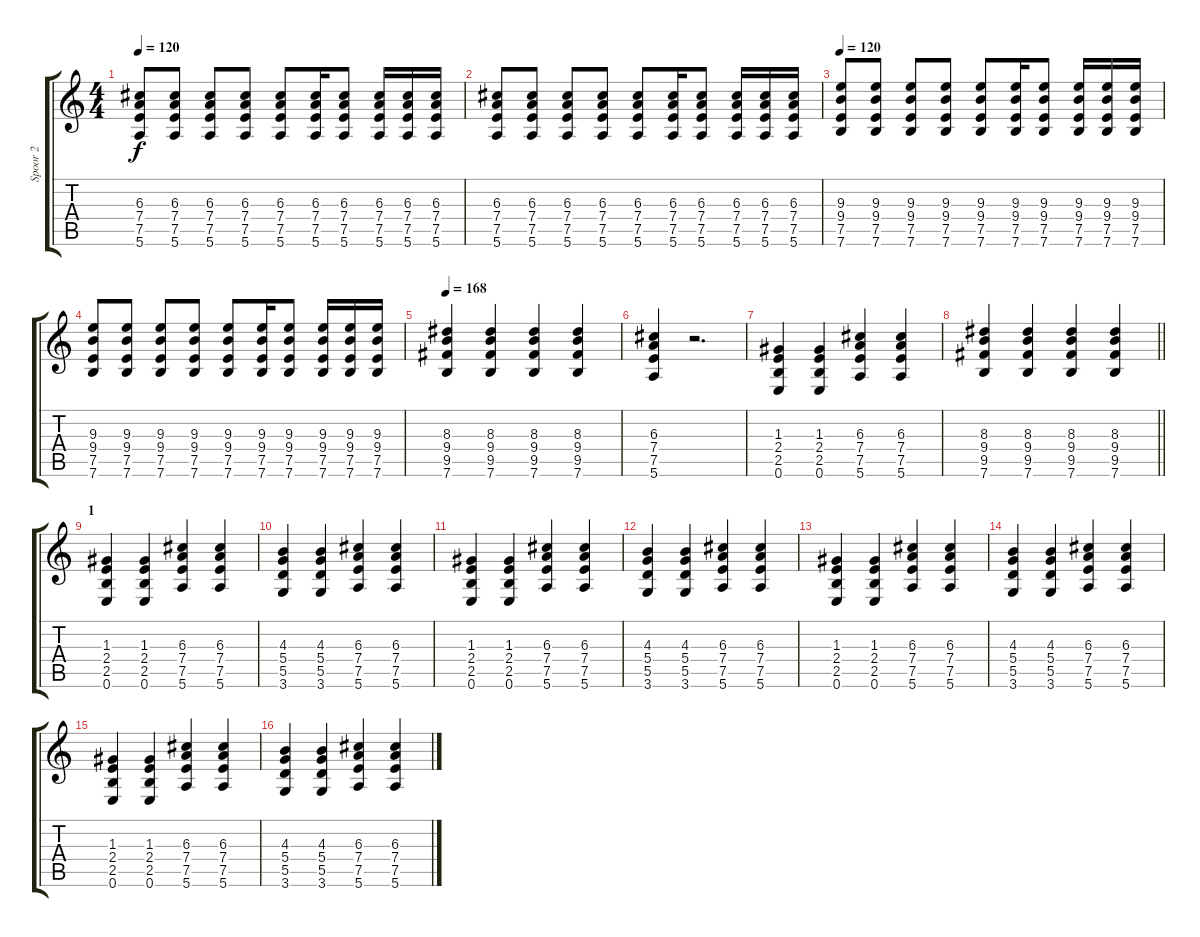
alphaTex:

\track ("Spoor 2" "Spoor 2") {instrument overdrivenguitar}
\staff {score tabs}
\tuning (E4 B3 G3 D3 A2 E2) {hide}
\ts (4 4)
\tempo 120
\clef g2
\ks c
(6.3 7.4 7.5 5.6).8{dy f} (6.3 7.4 7.5 5.6).8 (6.3 7.4 7.5 5.6).8 (6.3 7.4 7.5 5.6).8 (6.3 7.4 7.5 5.6).8 (6.3 7.4 7.5 5.6).16 (6.3 7.4 7.5 5.6).8 (6.3 7.4 7.5 5.6).16 (6.3 7.4 7.5 5.6).16 (6.3 7.4 7.5 5.6).16 |
(6.3 7.4 7.5 5.6).8 (6.3 7.4 7.5 5.6).8 (6.3 7.4 7.5 5.6).8 (6.3 7.4 7.5 5.6).8 (6.3 7.4 7.5 5.6).8 (6.3 7.4 7.5 5.6).16 (6.3 7.4 7.5 5.6).8 (6.3 7.4 7.5 5.6).16 (6.3 7.4 7.5 5.6).16 (6.3 7.4 7.5 5.6).16 |
\tempo 120
(9.3 9.4 7.5 7.6).8 (9.3 9.4 7.5 7.6).8 (9.3 9.4 7.5 7.6).8 (9.3 9.4 7.5 7.6).8 (9.3 9.4 7.5 7.6).8 (9.3 9.4 7.5 7.6).16 (9.3 9.4 7.5 7.6).8 (9.3 9.4 7.5 7.6).16 (9.3 9.4 7.5 7.6).16 (9.3 9.4 7.5 7.6).16 |
(9.3 9.4 7.5 7.6).8 (9.3 9.4 7.5 7.6).8 (9.3 9.4 7.5 7.6).8 (9.3 9.4 7.5 7.6).8 (9.3 9.4 7.5 7.6).8 (9.3 9.4 7.5 7.6).16 (9.3 9.4 7.5 7.6).8 (9.3 9.4 7.5 7.6).16 (9.3 9.4 7.5 7.6).16 (9.3 9.4 7.5 7.6).16 |
\tempo 168
(8.3 9.4 9.5 7.6).4 (8.3 9.4 9.5 7.6).4 (8.3 9.4 9.5 7.6).4 (8.3 9.4 9.5 7.6).4 |
(6.3 7.4 7.5 5.6).4 r.2{d} |
(1.3 2.4 2.5 0.6).4 (1.3 2.4 2.5 0.6).4 (6.3 7.4 7.5 5.6).4 (6.3 7.4 7.5 5.6).4 |
\barLineRight lightlight
(8.3 9.4 9.5 7.6).4 (8.3 9.4 9.5 7.6).4 (8.3 9.4 9.5 7.6).4 (8.3 9.4 9.5 7.6).4 |
\section ("" "1")
(1.3 2.4 2.5 0.6).4 (1.3 2.4 2.5 0.6).4 (6.3 7.4 7.5 5.6).4 (6.3 7.4 7.5 5.6).4 |
(4.3 5.4 5.5 3.6).4 (4.3 5.4 5.5 3.6).4 (6.3 7.4 7.5 5.6).4 (6.3 7.4 7.5 5.6).4 |
(1.3 2.4 2.5 0.6).4 (1.3 2.4 2.5 0.6).4 (6.3 7.4 7.5 5.6).4 (6.3 7.4 7.5 5.6).4 |
(4.3 5.4 5.5 3.6).4 (4.3 5.4 5.5 3.6).4 (6.3 7.4 7.5 5.6).4 (6.3 7.4 7.5 5.6).4 |
(1.3 2.4 2.5 0.6).4 (1.3 2.4 2.5 0.6).4 (6.3 7.4 7.5 5.6).4 (6.3 7.4 7.5 5.6).4 |
(4.3 5.4 5.5 3.6).4 (4.3 5.4 5.5 3.6).4 (6.3 7.4 7.5 5.6).4 (6.3 7.4 7.5 5.6).4 |
(1.3 2.4 2.5 0.6).4 (1.3 2.4 2.5 0.6).4 (6.3 7.4 7.5 5.6).4 (6.3 7.4 7.5 5.6).4 |
(4.3 5.4 5.5 3.6).4 (4.3 5.4 5.5 3.6).4 (6.3 7.4 7.5 5.6).4 (6.3 7.4 7.5 5.6).4
